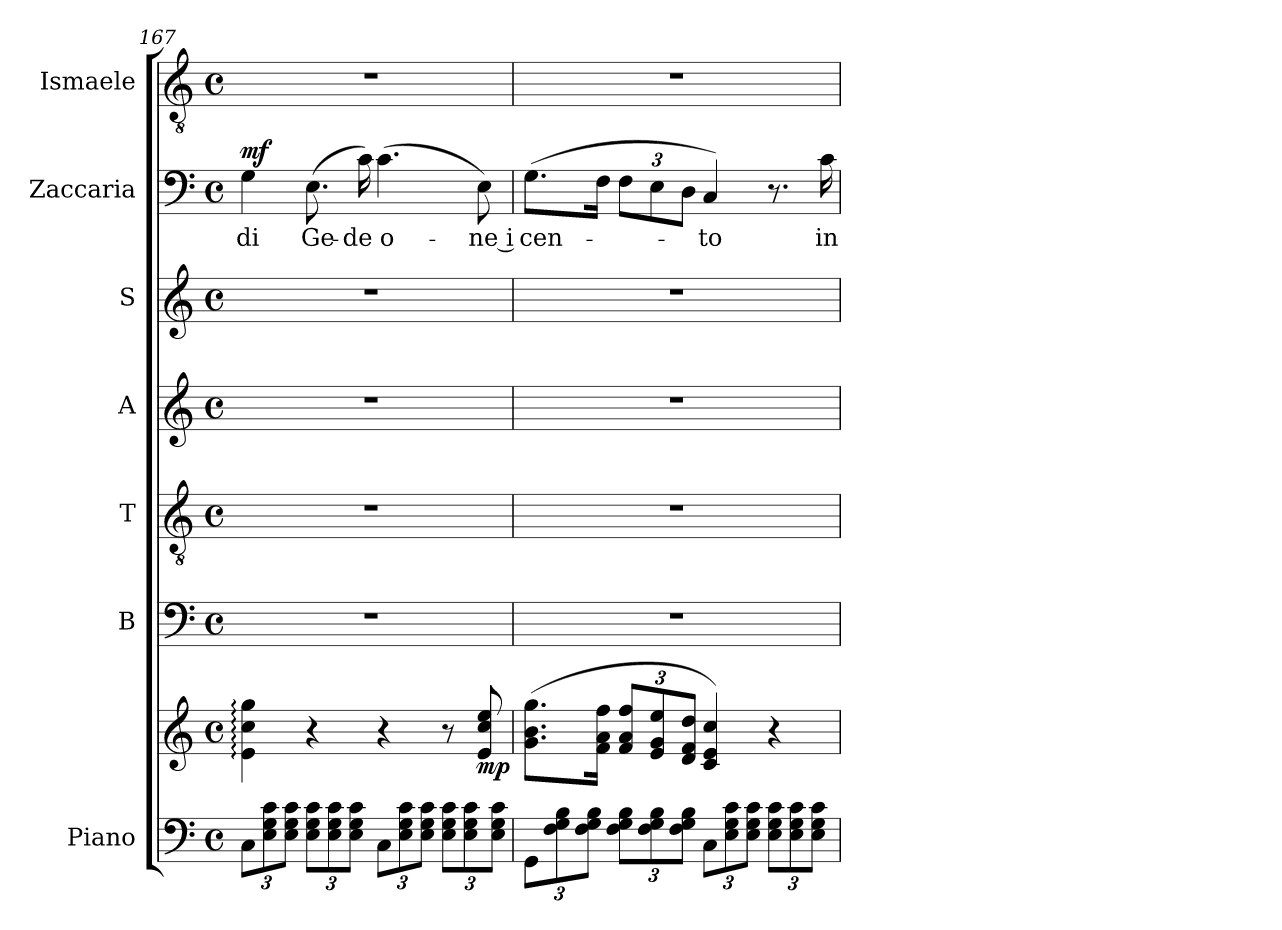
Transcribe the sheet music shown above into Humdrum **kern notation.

**kern	**kern	**dynam	**kern	**kern	**kern	**kern	**kern	**text	**dynam	**kern
*part7	*part7	*part7	*part6	*part5	*part4	*part3	*part2	*part2	*part2	*part1
*staff8	*staff7	*staff7/8	*staff6	*staff5	*staff4	*staff3	*staff2	*staff2	*staff2	*staff1
*I"Piano	*	*	*I"B	*I"T	*I"A	*I"S	*I"Zaccaria	*	*	*I"Ismaele
*I'Pno	*	*	*I'B	*I'T	*I'A	*I'S	*	*	*	*
!!LO:PB:g=z
*clefF4	*clefG2	*	*clefF4	*clefGv2	*clefG2	*clefG2	*clefF4	*	*	*clefGv2
*k[]	*k[]	*	*k[]	*k[]	*k[]	*k[]	*k[]	*	*	*k[]
*M4/4	*M4/4	*	*M4/4	*M4/4	*M4/4	*M4/4	*M4/4	*	*	*M4/4
*met(c)	*met(c)	*	*met(c)	*met(c)	*met(c)	*met(c)	*met(c)	*	*	*met(c)
*Xbrackettup	*	*	*	*	*	*	*	*	*	*
=167	=167	=167	=167	=167	=167	=167	=167	=167	=167	=167
!	!	!	!	!	!	!	!	!LO:LY:b	!LO:DY:a	!
12C\L	4e\: 4cc\: 4gg\:	.	1r	1r	1r	1r	4G\	di	mf	1r
12E\ 12G\ 12c\	.	.	.	.	.	.	.	.	.	.
12E\ 12G\ 12c\J	.	.	.	.	.	.	.	.	.	.
!	!	!	!	!	!	!	!	!LO:LY:b	!	!
12E\ 12G\ 12c\L	4r	.	.	.	.	.	(8.E\	Ge-	.	.
12E\ 12G\ 12c\	.	.	.	.	.	.	.	.	.	.
12E\ 12G\ 12c\J	.	.	.	.	.	.	.	.	.	.
!	!	!	!	!	!	!	!	!LO:LY:b	!	!
.	.	.	.	.	.	.	16c\)	-de	.	.
!	!	!	!	!	!	!	!	!LO:LY:b	!	!
12C\L	4r	.	.	.	.	.	(4.c\	o-	.	.
12E\ 12G\ 12c\	.	.	.	.	.	.	.	.	.	.
12E\ 12G\ 12c\J	.	.	.	.	.	.	.	.	.	.
12E\ 12G\ 12c\L	8r	.	.	.	.	.	.	.	.	.
12E\ 12G\ 12c\	.	.	.	.	.	.	.	.	.	.
!	!	!LO:DY:b	!	!	!	!	!	!LO:LY:b	!	!
.	8e/ 8cc/ 8ee/	mp	.	.	.	.	8E\)	ne i	.	.
12E\ 12G\ 12c\J	.	.	.	.	.	.	.	.	.	.
=168	=168	=168	=168	=168	=168	=168	=168	=168	=168	=168
!	!	!	!	!	!	!	!	!LO:LY:b	!	!
12GG\L	(8.g\ 8.b\ 8.gg\L	.	1r	1r	1r	1r	(>8.G\L	cen-	.	1r
12F\ 12G\ 12B\	.	.	.	.	.	.	.	.	.	.
12F\ 12G\ 12B\J	.	.	.	.	.	.	.	.	.	.
.	16f\ 16a\ 16ff\Jk	.	.	.	.	.	16F\Jk	.	.	.
*	*Xbrackettup	*	*	*	*	*	*Xbrackettup	*	*	*
12F\ 12G\ 12B\L	12f/ 12a/ 12ff/L	.	.	.	.	.	12F\L	.	.	.
12F\ 12G\ 12B\	12e/ 12g/ 12ee/	.	.	.	.	.	12E\	.	.	.
12F\ 12G\ 12B\J	12d/ 12f/ 12dd/J	.	.	.	.	.	12D\J	.	.	.
!	!	!	!	!	!	!	!	!LO:LY:b	!	!
12C\L	4c/ 4e/ 4cc/)	.	.	.	.	.	4C/)	-to	.	.
12E\ 12G\ 12c\	.	.	.	.	.	.	.	.	.	.
12E\ 12G\ 12c\J	.	.	.	.	.	.	.	.	.	.
12E\ 12G\ 12c\L	4r	.	.	.	.	.	8.r	.	.	.
12E\ 12G\ 12c\	.	.	.	.	.	.	.	.	.	.
12E\ 12G\ 12c\J	.	.	.	.	.	.	.	.	.	.
!	!	!	!	!	!	!	!	!LO:LY:b	!	!
.	.	.	.	.	.	.	16c\	in-	.	.
=	=	=	=	=	=	=	=	=	=	=
*-	*-	*-	*-	*-	*-	*-	*-	*-	*-	*-
